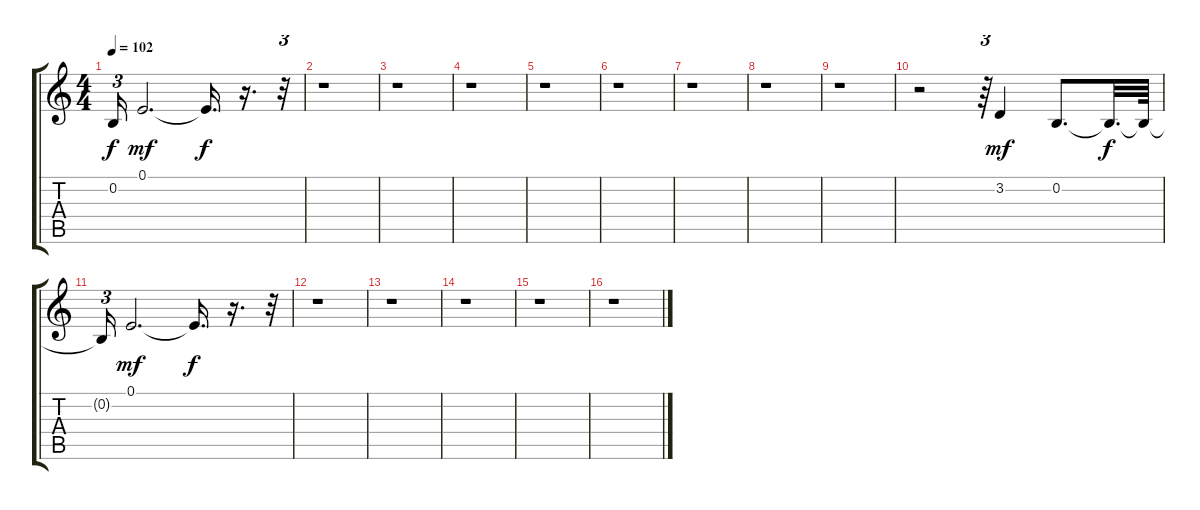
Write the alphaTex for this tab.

\track "" {instrument frenchhorn}
\staff {score tabs}
\tuning (E4 B3 G3 D3 A2 E2) {hide}
\ts (4 4)
\tempo 102
\clef g2
\ks c
0.2{t}.16{tu (3 2) dy f} 0.1.2{d dy mf} 0.1{t}.16{d dy f} r.16{d} r.32{tu (3 2)} |
r.1 |
r.1 |
r.1 |
r.1 |
r.1 |
r.1 |
r.1 |
r.1 |
r.2 r.64{tu (3 2)} 3.2.4{dy mf} 0.2.8{d} 0.2{t}.32{d dy f} 0.2{t}.64 |
0.2{t}.16{tu (3 2)} 0.1.2{d dy mf} 0.1{t}.16{d dy f} r.16{d} r.32{tu (3 2)} |
r.1 |
r.1 |
r.1 |
r.1 |
r.1
